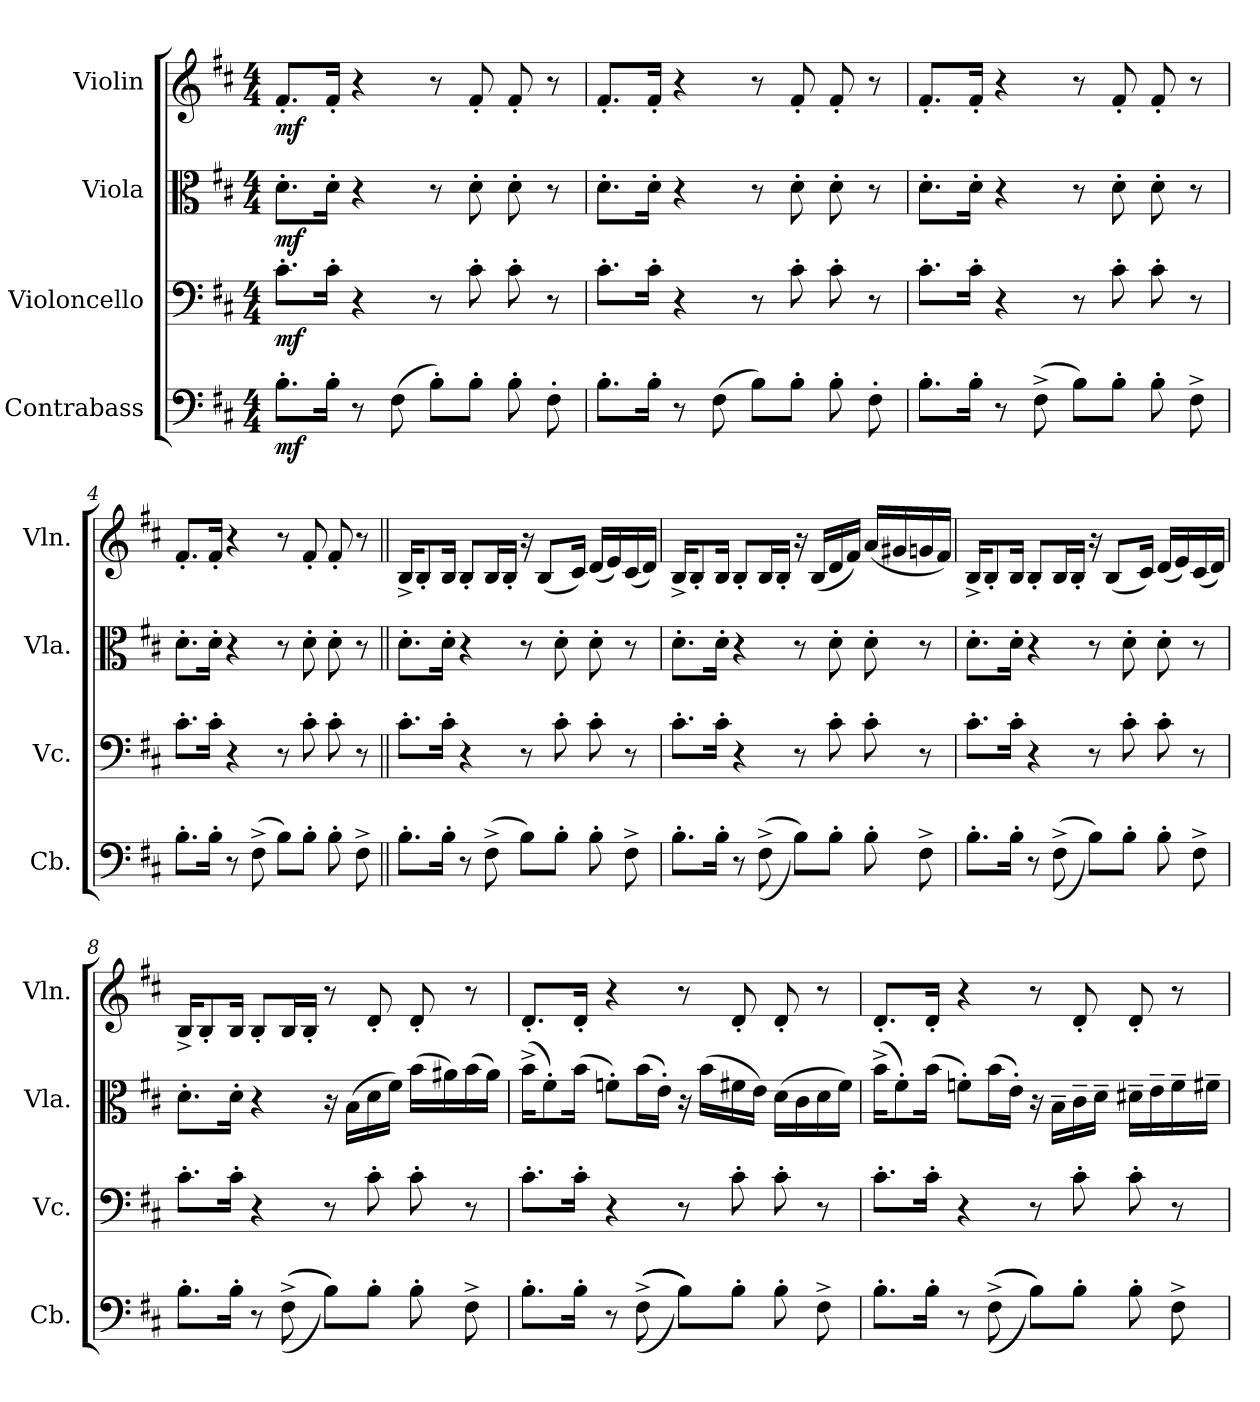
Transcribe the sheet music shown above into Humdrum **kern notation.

**kern	**dynam	**kern	**dynam	**kern	**dynam	**kern	**dynam
*part4	*part4	*part3	*part3	*part2	*part2	*part1	*part1
*staff4	*staff4	*staff3	*staff3	*staff2	*staff2	*staff1	*staff1
*I"Contrabass	*	*I"Violoncello	*	*I"Viola	*	*I"Violin	*
*I'Cb.	*	*I'Vc.	*	*I'Vla.	*	*I'Vln.	*
*clefF4	*	*clefF4	*	*clefC3	*	*clefG2	*
*ITrd7c12	*	*	*	*	*	*	*
*k[f#c#]	*	*k[f#c#]	*	*k[f#c#]	*	*k[f#c#]	*
*M4/4	*	*M4/4	*	*M4/4	*	*M4/4	*
*MM100	*	*MM100	*	*MM100	*	*MM100	*
=1	=1	=1	=1	=1	=1	=1	=1
!	!LO:DY:b	!	!LO:DY:b	!	!LO:DY:b	!	!LO:DY:b
8.BB'\L	mf	8.c#'\L	mf	8.d'\L	mf	8.f#'/L	mf
16BB'\Jk	.	16c#'\Jk	.	16d'\Jk	.	16f#'/Jk	.
8r	.	4r	.	4r	.	4r	.
(>8FF#\	.	.	.	.	.	.	.
8BB'\L)	.	8r	.	8r	.	8r	.
8BB'\J	.	8c#'\	.	8d'\	.	8f#'/	.
8BB'\	.	8c#'\	.	8d'\	.	8f#'/	.
8FF#'\	.	8r	.	8r	.	8r	.
=2	=2	=2	=2	=2	=2	=2	=2
8.BB'\L	.	8.c#'\L	.	8.d'\L	.	8.f#'/L	.
16BB'\Jk	.	16c#'\Jk	.	16d'\Jk	.	16f#'/Jk	.
8r	.	4r	.	4r	.	4r	.
(>8FF#\	.	.	.	.	.	.	.
8BB\L)	.	8r	.	8r	.	8r	.
8BB'\J	.	8c#'\	.	8d'\	.	8f#'/	.
8BB'\	.	8c#'\	.	8d'\	.	8f#'/	.
8FF#'\	.	8r	.	8r	.	8r	.
=3	=3	=3	=3	=3	=3	=3	=3
8.BB'\L	.	8.c#'\L	.	8.d'\L	.	8.f#'/L	.
16BB'\Jk	.	16c#'\Jk	.	16d'\Jk	.	16f#'/Jk	.
8r	.	4r	.	4r	.	4r	.
(>8FF#^\	.	.	.	.	.	.	.
8BB\L)	.	8r	.	8r	.	8r	.
8BB'\J	.	8c#'\	.	8d'\	.	8f#'/	.
8BB'\	.	8c#'\	.	8d'\	.	8f#'/	.
8FF#^\	.	8r	.	8r	.	8r	.
=4	=4	=4	=4	=4	=4	=4	=4
8.BB'\L	.	8.c#'\L	.	8.d'\L	.	8.f#'/L	.
16BB'\Jk	.	16c#'\Jk	.	16d'\Jk	.	16f#'/Jk	.
8r	.	4r	.	4r	.	4r	.
(>8FF#^\	.	.	.	.	.	.	.
8BB\L)	.	8r	.	8r	.	8r	.
8BB'\J	.	8c#'\	.	8d'\	.	8f#'/	.
8BB'\	.	8c#'\	.	8d'\	.	8f#'/	.
8FF#^\	.	8r	.	8r	.	8r	.
!!LO:LB:g=z
=5||	=5||	=5||	=5||	=5||	=5||	=5||	=5||
8.BB'\L	.	8.c#'\L	.	8.d'\L	.	16B^/KL	.
.	.	.	.	.	.	8B'/	.
16BB'\Jk	.	16c#'\Jk	.	16d'\Jk	.	16B/Jk	.
8r	.	4r	.	4r	.	8B'/L	.
(>8FF#^\	.	.	.	.	.	16B/L	.
.	.	.	.	.	.	16B'/JJ	.
8BB\L)	.	8r	.	8r	.	16r	.
.	.	.	.	.	.	(<8B/L	.
8BB'\J	.	8c#'\	.	8d'\	.	.	.
.	.	.	.	.	.	16c#/Jk)	.
8BB'\	.	8c#'\	.	8d'\	.	(<16d/LL	.
.	.	.	.	.	.	16e/)	.
8FF#^\	.	8r	.	8r	.	(<16c#/	.
.	.	.	.	.	.	16d/JJ)	.
=6	=6	=6	=6	=6	=6	=6	=6
8.BB'\L	.	8.c#'\L	.	8.d'\L	.	16B^/KL	.
.	.	.	.	.	.	8B'/	.
16BB'\Jk	.	16c#'\Jk	.	16d'\Jk	.	16B/Jk	.
8r	.	4r	.	4r	.	8B'/L	.
(>(>8FF#^\	.	.	.	.	.	16B/L	.
.	.	.	.	.	.	16B'/JJ	.
8BB\L))	.	8r	.	8r	.	16r	.
.	.	.	.	.	.	(<16B/LL	.
8BB'\J	.	8c#'\	.	8d'\	.	16d/	.
.	.	.	.	.	.	16f#/JJ)	.
8BB'\	.	8c#'\	.	8d'\	.	(<16a/LL	.
.	.	.	.	.	.	16g#X/	.
8FF#^\	.	8r	.	8r	.	16gn/	.
.	.	.	.	.	.	16f#/JJ)	.
=7	=7	=7	=7	=7	=7	=7	=7
8.BB'\L	.	8.c#'\L	.	8.d'\L	.	16B^/KL	.
.	.	.	.	.	.	8B'/	.
16BB'\Jk	.	16c#'\Jk	.	16d'\Jk	.	16B/Jk	.
8r	.	4r	.	4r	.	8B'/L	.
(>(>8FF#^\	.	.	.	.	.	16B/L	.
.	.	.	.	.	.	16B'/JJ	.
8BB\L))	.	8r	.	8r	.	16r	.
.	.	.	.	.	.	(<8B/L	.
8BB'\J	.	8c#'\	.	8d'\	.	.	.
.	.	.	.	.	.	16c#/Jk)	.
8BB'\	.	8c#'\	.	8d'\	.	(<16d/LL	.
.	.	.	.	.	.	16e/)	.
8FF#^\	.	8r	.	8r	.	(<16c#/	.
.	.	.	.	.	.	16d/JJ)	.
!!LO:LB:g=z
=8	=8	=8	=8	=8	=8	=8	=8
8.BB'\L	.	8.c#'\L	.	8.d'\L	.	16B^/KL	.
.	.	.	.	.	.	8B'/	.
16BB'\Jk	.	16c#'\Jk	.	16d'\Jk	.	16B/Jk	.
8r	.	4r	.	4r	.	8B'/L	.
(>(>(>8FF#^\	.	.	.	.	.	16B/L	.
.	.	.	.	.	.	16B'/JJ	.
8BB\L)))	.	8r	.	16r	.	8r	.
.	.	.	.	(>16B\LL	.	.	.
8BB'\J	.	8c#'\	.	16d\	.	8d'/	.
.	.	.	.	16f#\JJ)	.	.	.
8BB'\	.	8c#'\	.	(>16b\LL	.	8d'/	.
.	.	.	.	16a#X\)	.	.	.
8FF#^\	.	8r	.	(>16b\	.	8r	.
.	.	.	.	16a#\JJ)	.	.	.
=9	=9	=9	=9	=9	=9	=9	=9
8.BB'\L	.	8.c#'\L	.	(>16b^\KL	.	8.d'/L	.
.	.	.	.	8f#'\)	.	.	.
16BB'\Jk	.	16c#'\Jk	.	(>16b\Jk	.	16d'/Jk	.
8r	.	4r	.	8fn'\L)	.	4r	.
(>(>(>(>(>8FF#^\	.	.	.	(>16b\L	.	.	.
.	.	.	.	16e'\JJ)	.	.	.
8BB\L)))))	.	8r	.	16r	.	8r	.
.	.	.	.	(>16b\LL	.	.	.
8BB'\J	.	8c#'\	.	16f#X\	.	8d'/	.
.	.	.	.	16e\JJ)	.	.	.
8BB'\	.	8c#'\	.	(>16d\LL	.	8d'/	.
.	.	.	.	16c#\	.	.	.
8FF#^\	.	8r	.	16d\	.	8r	.
.	.	.	.	16f#\JJ)	.	.	.
!!LO:PB:g=z
=10	=10	=10	=10	=10	=10	=10	=10
8.BB'\L	.	8.c#'\L	.	(>16b^\KL	.	8.d'/L	.
.	.	.	.	8f#'\)	.	.	.
16BB'\Jk	.	16c#'\Jk	.	(>16b\Jk	.	16d'/Jk	.
8r	.	4r	.	8fn'\L)	.	4r	.
(>(>(>(>8FF#^\	.	.	.	(>16b\L	.	.	.
.	.	.	.	16e'\JJ)	.	.	.
8BB\L))))	.	8r	.	16r	.	8r	.
.	.	.	.	16B~\LL	.	.	.
8BB'\J	.	8c#'\	.	16c#~\	.	8d'/	.
.	.	.	.	16d~\JJ	.	.	.
8BB'\	.	8c#'\	.	16d#X~\LL	.	8d'/	.
.	.	.	.	16e~\	.	.	.
8FF#^\	.	8r	.	16f~\	.	8r	.
.	.	.	.	16f#X~\JJ	.	.	.
=	=	=	=	=	=	=	=
*-	*-	*-	*-	*-	*-	*-	*-
